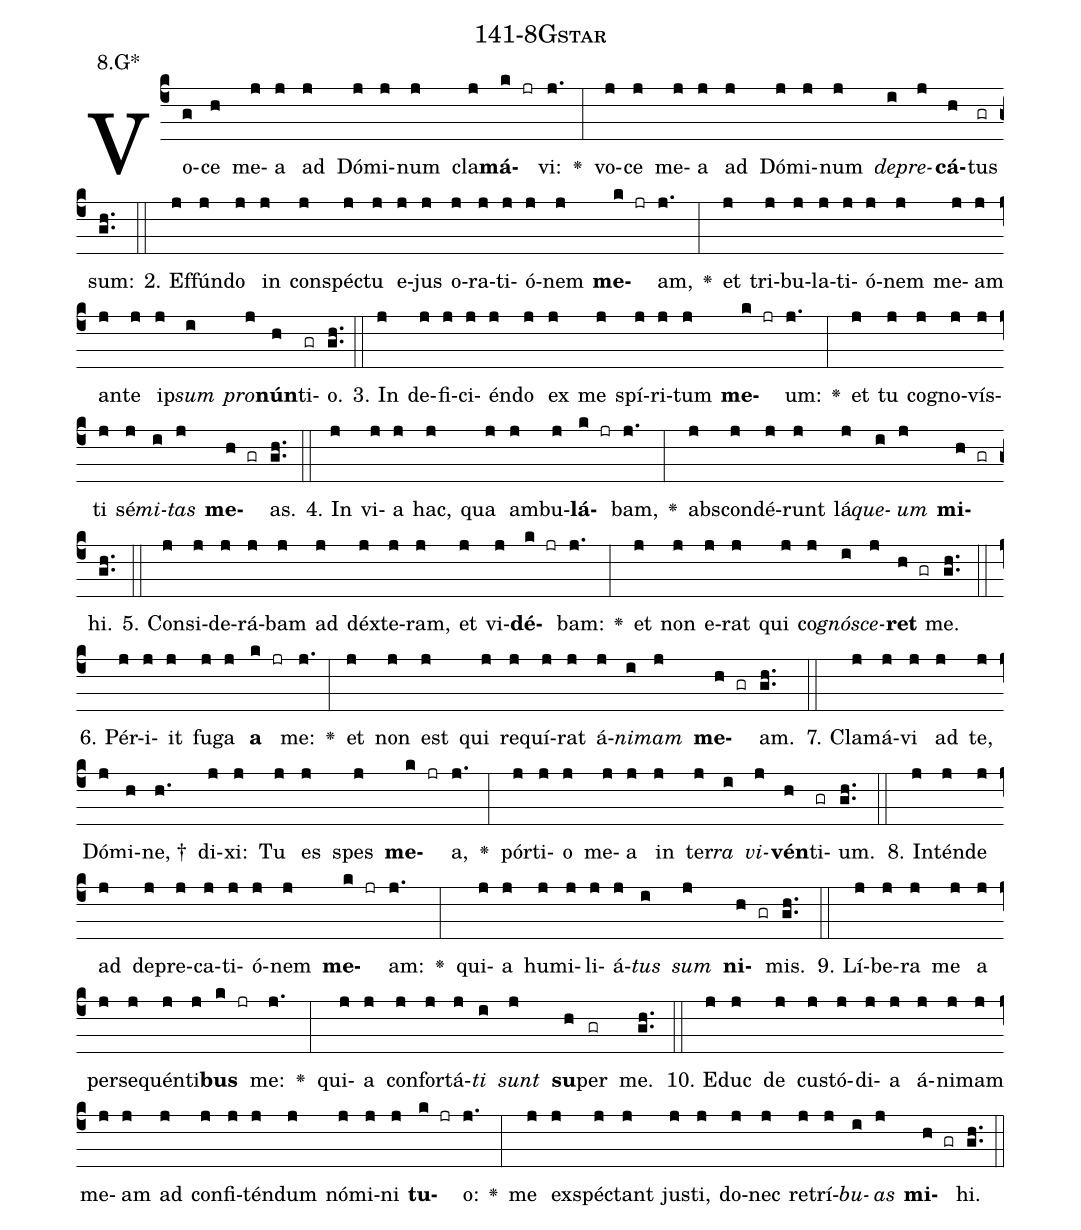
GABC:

name: 141-8Gstar;
annotation: 8.G*;
%%
(c4)Vo(g)ce(h) me(j)a(j) ad(j) Dó(j)mi(j)num(j) cla(j)<b>má</b>(k jr)vi:(j.) <v>\greheightstar</v>(:) vo(j)ce(j) me(j)a(j) ad(j) Dó(j)mi(j)num(j) <i>de</i>(i)<i>pre</i>(j)<b>cá</b>(h)tus(gr) sum:(gh..) (::)
2. Ef(j)fún(j)do(j) in(j) con(j)spéc(j)tu(j) e(j)jus(j) o(j)ra(j)ti(j)ó(j)nem(j) <b>me</b>(k jr)am,(j.) <v>\greheightstar</v>(:) et(j) tri(j)bu(j)la(j)ti(j)ó(j)nem(j) me(j)am(j) an(j)te(j) ip(j)<i>sum</i>(i) <i>pro</i>(j)<b>nún</b>(h)ti(gr)o.(gh..) (::)
3. In(j) de(j)fi(j)ci(j)én(j)do(j) ex(j) me(j) spí(j)ri(j)tum(j) <b>me</b>(k jr)um:(j.) <v>\greheightstar</v>(:) et(j) tu(j) co(j)gno(j)vís(j)ti(j) sé(j)<i>mi</i>(i)<i>tas</i>(j) <b>me</b>(h gr)as.(gh..) (::)
4. In(j) vi(j)a(j) hac,(j) qua(j) am(j)bu(j)<b>lá</b>(k jr)bam,(j.) <v>\greheightstar</v>(:) abs(j)con(j)dé(j)runt(j) lá(j)<i>que</i>(i)<i>um</i>(j) <b>mi</b>(h gr)hi.(gh..) (::)
5. Con(j)si(j)de(j)rá(j)bam(j) ad(j) déx(j)te(j)ram,(j) et(j) vi(j)<b>dé</b>(k jr)bam:(j.) <v>\greheightstar</v>(:) et(j) non(j) e(j)rat(j) qui(j) co(j)<i>gnó</i>(i)<i>sce</i>(j)<b>ret</b>(h gr) me.(gh..) (::)
6. Pér(j)i(j)it(j) fu(j)ga(j) <b>a</b>(k jr) me:(j.) <v>\greheightstar</v>(:) et(j) non(j) est(j) qui(j) re(j)quí(j)rat(j) á(j)<i>ni</i>(i)<i>mam</i>(j) <b>me</b>(h gr)am.(gh..) (::)
7. Cla(j)má(j)vi(j) ad(j) te,(j) Dó(j)mi(h)ne, †(h.) di(j)xi:(j) Tu(j) es(j) spes(j) <b>me</b>(k jr)a,(j.) <v>\greheightstar</v>(:) pór(j)ti(j)o(j) me(j)a(j) in(j) ter(j)<i>ra</i>(i) <i>vi</i>(j)<b>vén</b>(h)ti(gr)um.(gh..) (::)
8. In(j)tén(j)de(j) ad(j) de(j)pre(j)ca(j)ti(j)ó(j)nem(j) <b>me</b>(k jr)am:(j.) <v>\greheightstar</v>(:) qui(j)a(j) hu(j)mi(j)li(j)á(j)<i>tus</i>(i) <i>sum</i>(j) <b>ni</b>(h gr)mis.(gh..) (::)
9. Lí(j)be(j)ra(j) me(j) a(j) per(j)se(j)quén(j)ti(j)<b>bus</b>(k jr) me:(j.) <v>\greheightstar</v>(:) qui(j)a(j) con(j)for(j)tá(j)<i>ti</i>(i) <i>sunt</i>(j) <b>su</b>(h)per(gr) me.(gh..) (::)
10. E(j)duc(j) de(j) cus(j)tó(j)di(j)a(j) á(j)ni(j)mam(j) me(j)am(j) ad(j) con(j)fi(j)tén(j)dum(j) nó(j)mi(j)ni(j) <b>tu</b>(k jr)o:(j.) <v>\greheightstar</v>(:) me(j) ex(j)spéc(j)tant(j) jus(j)ti,(j) do(j)nec(j) re(j)trí(j)<i>bu</i>(i)<i>as</i>(j) <b>mi</b>(h gr)hi.(gh..) (::)
